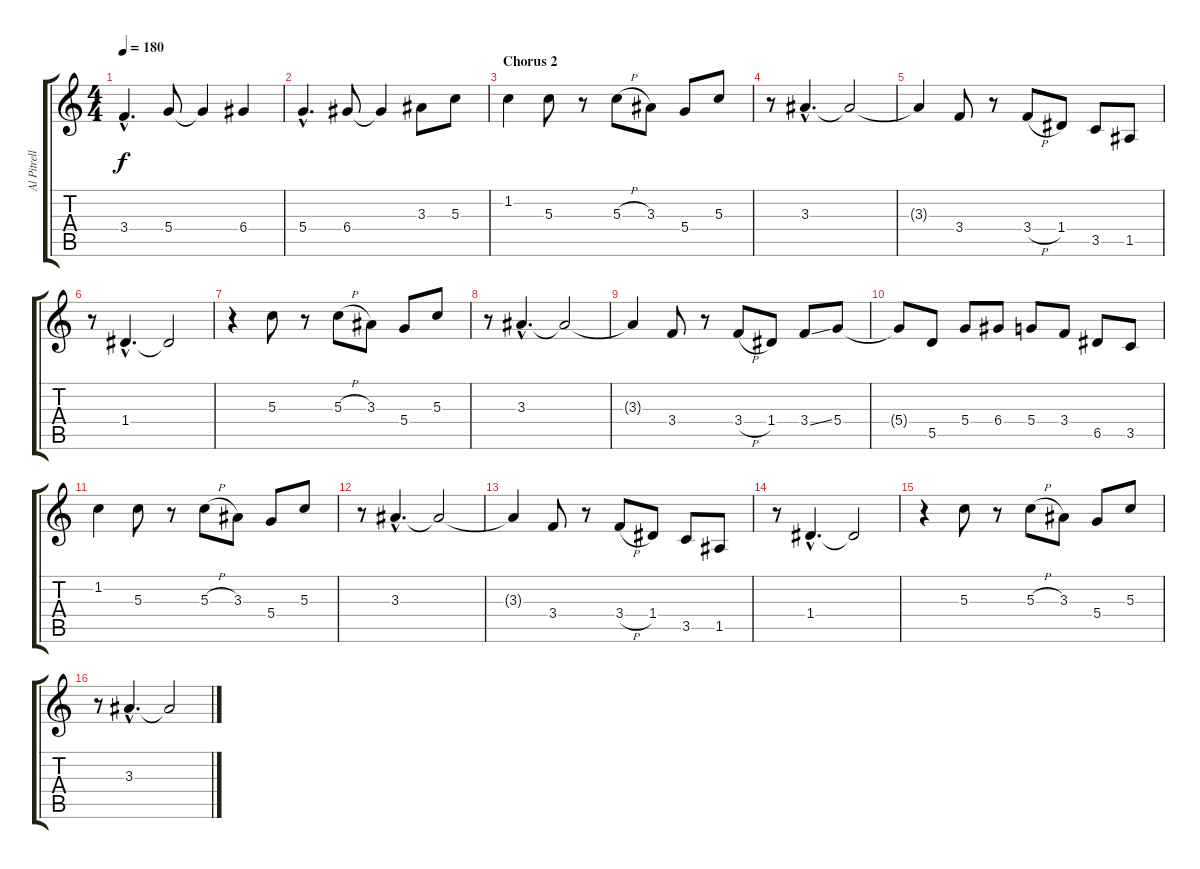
\track ("Al Pitrelli" "Al Pitrell") {instrument distortionguitar}
\staff {score tabs}
\tuning (E4 B3 G3 D3 A2 E2) {hide}
\ts (4 4)
\tempo 180
\clef g2
\ks c
3.4{hac}.4{d dy f} 5.4.8 5.4{t}.4 6.4.4 |
5.4{hac}.4{d} 6.4.8 6.4{t}.4 3.3.8 5.3.8 |
\section ("" "Chorus 2")
1.2.4 5.3.8 r.8 5.3{h}.8 3.3.8 5.4.8 5.3.8 |
r.8 3.3{hac}.4{d} 3.3{t}.2 |
3.3{t}.4 3.4.8 r.8 3.4{h}.8 1.4.8 3.5.8 1.5.8 |
r.8 1.4{hac}.4{d} 1.4{t}.2 |
r.4 5.3.8 r.8 5.3{h}.8 3.3.8 5.4.8 5.3.8 |
r.8 3.3{hac}.4{d} 3.3{t}.2 |
3.3{t}.4 3.4.8 r.8 3.4{h}.8 1.4.8 3.4{ss}.8 5.4.8 |
5.4{t}.8 5.5.8 5.4.8 6.4.8 5.4.8 3.4.8 6.5.8 3.5.8 |
1.2.4 5.3.8 r.8 5.3{h}.8 3.3.8 5.4.8 5.3.8 |
r.8 3.3{hac}.4{d} 3.3{t}.2 |
3.3{t}.4 3.4.8 r.8 3.4{h}.8 1.4.8 3.5.8 1.5.8 |
r.8 1.4{hac}.4{d} 1.4{t}.2 |
r.4 5.3.8 r.8 5.3{h}.8 3.3.8 5.4.8 5.3.8 |
r.8 3.3{hac}.4{d} 3.3{t}.2
